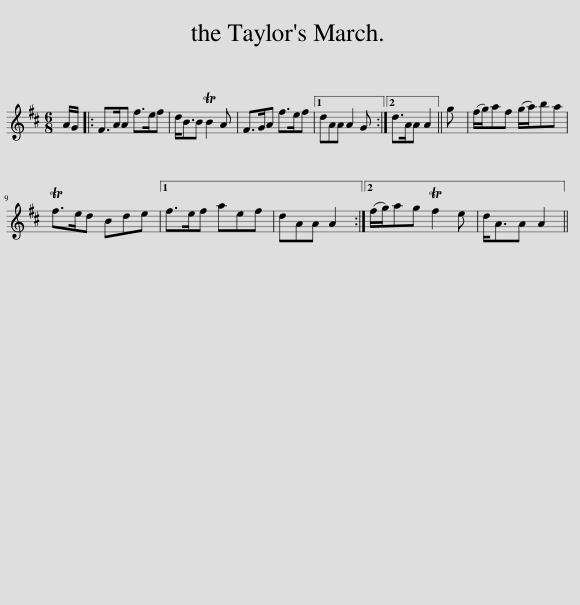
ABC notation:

X:1
L:1/8
M:6/8
I:linebreak $
K:D
V:1 treble
V:1
 A/G/ |: F>AA f>ef | d<BB TB2 A | F>GA f>ef |1 dAA A2 G :|2 %5
 d>AA A2 || g | (f/g/)af (g/a/)ba |$ Tf>ed Bde |1 f>ef aef | %10
 dAA A2 :|2 (f/g/)ag Tf2 e | d<AA A2 || %13
